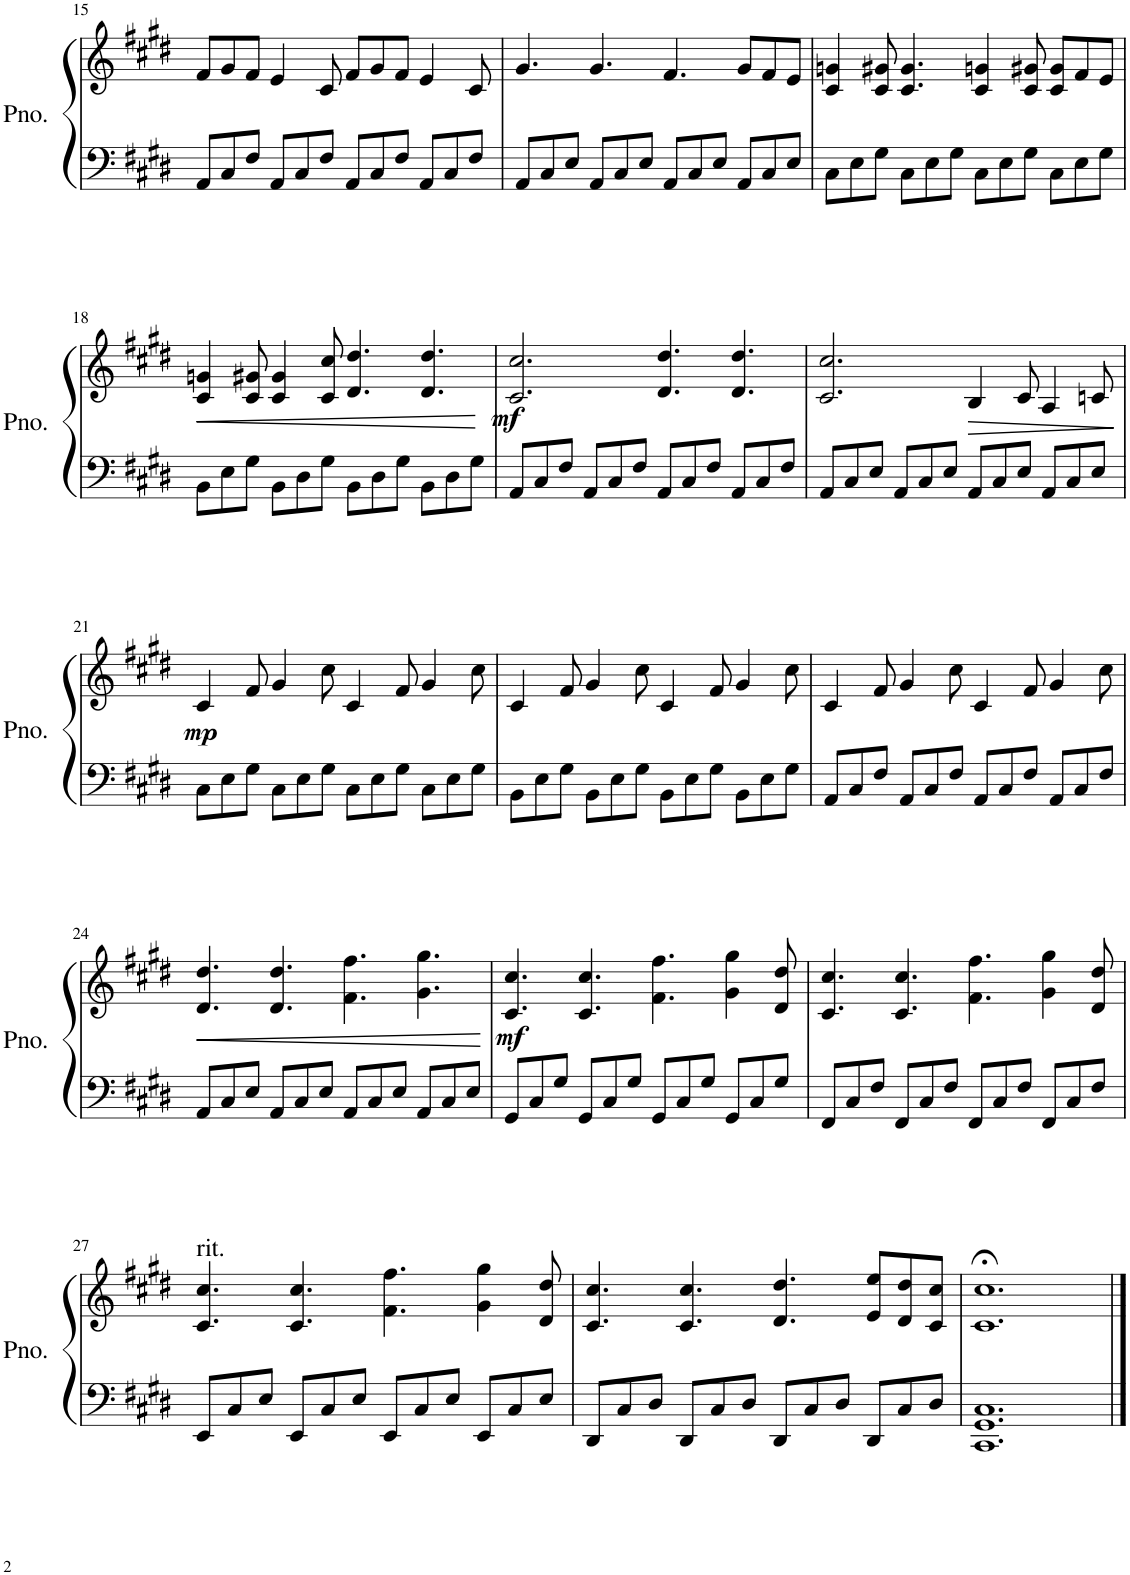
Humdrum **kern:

**kern	**kern	**dynam	**harte
*part1	*part1	*part1	*part1
*staff2	*staff1	*staff1/2	*
*I"Piano	*	*	*
*I'Pno.	*	*	*
!!LO:PB:g=z
*clefF4	*clefG2	*	*
*k[f#c#g#d#]	*k[f#c#g#d#]	*	*
*M12/8	*M12/8	*	*
=15	=15	=15	=15
8AA/L	8f#/L	.	.
8C#/	8g#/	.	.
8F#/J	8f#/J	.	.
8AA/L	4e/	.	.
8C#/	.	.	.
8F#/J	8c#/	.	.
8AA/L	8f#/L	.	.
8C#/	8g#/	.	.
8F#/J	8f#/J	.	.
8AA/L	4e/	.	.
8C#/	.	.	.
8F#/J	8c#/	.	.
=16	=16	=16	=16
8AA/L	4.g#/	.	.
8C#/	.	.	.
8E/J	.	.	.
8AA/L	4.g#/	.	.
8C#/	.	.	.
8E/J	.	.	.
8AA/L	4.f#/	.	.
8C#/	.	.	.
8E/J	.	.	.
8AA/L	8g#/L	.	.
8C#/	8f#/	.	.
8E/J	8e/J	.	.
=17	=17	=17	=17
8C#\L	4c#/ 4gn/	.	.
8E\	.	.	.
8G#\J	8c#/ 8g#X/	.	.
8C#\L	4.c#/ 4.g#/	.	.
8E\	.	.	.
8G#\J	.	.	.
8C#\L	4c#/ 4gn/	.	.
8E\	.	.	.
8G#\J	8c#/ 8g#X/	.	.
8C#\L	8c#/ 8g#/L	.	.
8E\	8f#/	.	.
8G#\J	8e/J	.	.
!!LO:LB:g=z
=18	=18	=18	=18
!	!	!LO:HP:b	!
8BB\L	4c#/ 4gn/	<	.
8E\	.	.	.
8G#\J	8c#/ 8g#X/	.	.
8BB\L	4c#/ 4g#/	.	.
8D#\	.	.	.
8G#\J	8c#/ 8cc#/	.	.
8BB\L	4.d#/ 4.dd#/	.	.
8D#\	.	.	.
8G#\J	.	.	.
8BB\L	4.d#/ 4.dd#/	.	.
8D#\	.	.	.
8G#\J	.	.	.
.	.	[	.
=19	=19	=19	=19
!	!	!LO:DY:b	!
8AA/L	2.c#/ 2.cc#/	mf	.
8C#/	.	.	.
8F#/J	.	.	.
8AA/L	.	.	.
8C#/	.	.	.
8F#/J	.	.	.
8AA/L	4.d#/ 4.dd#/	.	.
8C#/	.	.	.
8F#/J	.	.	.
8AA/L	4.d#/ 4.dd#/	.	.
8C#/	.	.	.
8F#/J	.	.	.
=20	=20	=20	=20
8AA/L	2.c#/ 2.cc#/	.	.
8C#/	.	.	.
8E/J	.	.	.
8AA/L	.	.	.
8C#/	.	.	.
8E/J	.	.	.
!	!	!LO:HP:b	!
8AA/L	4B/	>	.
8C#/	.	.	.
8E/J	8c#/	.	.
8AA/L	4A/	.	.
8C#/	.	.	.
8E/J	8cn/	.	.
.	.	]	.
!!LO:LB:g=z
=21	=21	=21	=21
!	!	!LO:DY:b	!
8C#\L	4c#/	mp	.
8E\	.	.	.
8G#\J	8f#/	.	.
8C#\L	4g#/	.	.
8E\	.	.	.
8G#\J	8cc#\	.	.
8C#\L	4c#/	.	.
8E\	.	.	.
8G#\J	8f#/	.	.
8C#\L	4g#/	.	.
8E\	.	.	.
8G#\J	8cc#\	.	.
=22	=22	=22	=22
8BB\L	4c#/	.	.
8E\	.	.	.
8G#\J	8f#/	.	.
8BB\L	4g#/	.	.
8E\	.	.	.
8G#\J	8cc#\	.	.
8BB\L	4c#/	.	.
8E\	.	.	.
8G#\J	8f#/	.	.
8BB\L	4g#/	.	.
8E\	.	.	.
8G#\J	8cc#\	.	.
=23	=23	=23	=23
8AA/L	4c#/	.	.
8C#/	.	.	.
8F#/J	8f#/	.	.
8AA/L	4g#/	.	.
8C#/	.	.	.
8F#/J	8cc#\	.	.
8AA/L	4c#/	.	.
8C#/	.	.	.
8F#/J	8f#/	.	.
8AA/L	4g#/	.	.
8C#/	.	.	.
8F#/J	8cc#\	.	.
!!LO:LB:g=z
=24	=24	=24	=24
!	!	!LO:HP:b	!
8AA/L	4.d#/ 4.dd#/	<	.
8C#/	.	.	.
8E/J	.	.	.
8AA/L	4.d#/ 4.dd#/	.	.
8C#/	.	.	.
8E/J	.	.	.
8AA/L	4.f#\ 4.ff#\	.	.
8C#/	.	.	.
8E/J	.	.	.
8AA/L	4.g#\ 4.gg#\	.	.
8C#/	.	.	.
8E/J	.	.	.
.	.	[	.
=25	=25	=25	=25
!	!	!LO:DY:b	!
8GG#/L	4.c#/ 4.cc#/	mf	.
8C#/	.	.	.
8G#/J	.	.	.
8GG#/L	4.c#/ 4.cc#/	.	.
8C#/	.	.	.
8G#/J	.	.	.
8GG#/L	4.f#\ 4.ff#\	.	.
8C#/	.	.	.
8G#/J	.	.	.
8GG#/L	4g#\ 4gg#\	.	.
8C#/	.	.	.
8G#/J	8d#/ 8dd#/	.	.
=26	=26	=26	=26
8FF#/L	4.c#/ 4.cc#/	.	.
8C#/	.	.	.
8F#/J	.	.	.
8FF#/L	4.c#/ 4.cc#/	.	.
8C#/	.	.	.
8F#/J	.	.	.
8FF#/L	4.f#\ 4.ff#\	.	.
8C#/	.	.	.
8F#/J	.	.	.
8FF#/L	4g#\ 4gg#\	.	.
8C#/	.	.	.
8F#/J	8d#/ 8dd#/	.	.
!!LO:LB:g=z
=27	=27	=27	=27
!	!	!	!LO:H:kt=rit.
8EE/L	4.c#/ 4.cc#/	.	N
8C#/	.	.	.
8E/J	.	.	.
8EE/L	4.c#/ 4.cc#/	.	.
8C#/	.	.	.
8E/J	.	.	.
8EE/L	4.f#\ 4.ff#\	.	.
8C#/	.	.	.
8E/J	.	.	.
8EE/L	4g#\ 4gg#\	.	.
8C#/	.	.	.
8E/J	8d#/ 8dd#/	.	.
=28	=28	=28	=28
8DD#/L	4.c#/ 4.cc#/	.	.
8C#/	.	.	.
8D#/J	.	.	.
8DD#/L	4.c#/ 4.cc#/	.	.
8C#/	.	.	.
8D#/J	.	.	.
8DD#/L	4.d#/ 4.dd#/	.	.
8C#/	.	.	.
8D#/J	.	.	.
8DD#/L	8e/ 8ee/L	.	.
8C#/	8d#/ 8dd#/	.	.
8D#/J	8c#/ 8cc#/J	.	.
=29	=29	=29	=29
1.CC# 1.GG# 1.C#	1.c#;< 1.cc#;<	.	.
==	==	==	==
*-	*-	*-	*-
